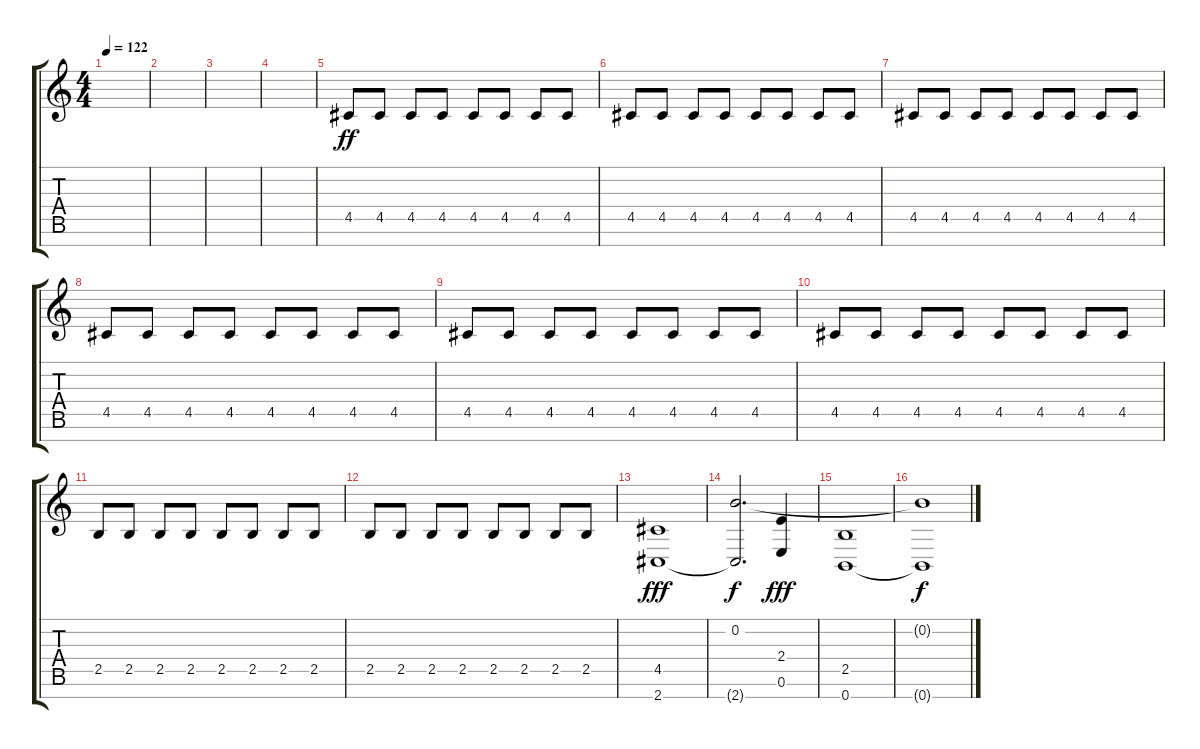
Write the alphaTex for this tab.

\track "" {solo instrument distortionguitar}
\staff {score tabs}
\tuning (E4 B3 G3 D3 A2 E2 B1) {hide}
\ts (4 4)
\tempo 122
\clef g2
\ks c
|
|
|
|
4.5.8{dy ff} 4.5.8 4.5.8 4.5.8 4.5.8 4.5.8 4.5.8 4.5.8 |
4.5.8 4.5.8 4.5.8 4.5.8 4.5.8 4.5.8 4.5.8 4.5.8 |
4.5.8 4.5.8 4.5.8 4.5.8 4.5.8 4.5.8 4.5.8 4.5.8 |
4.5.8 4.5.8 4.5.8 4.5.8 4.5.8 4.5.8 4.5.8 4.5.8 |
4.5.8 4.5.8 4.5.8 4.5.8 4.5.8 4.5.8 4.5.8 4.5.8 |
4.5.8 4.5.8 4.5.8 4.5.8 4.5.8 4.5.8 4.5.8 4.5.8 |
2.5.8 2.5.8 2.5.8 2.5.8 2.5.8 2.5.8 2.5.8 2.5.8 |
2.5.8 2.5.8 2.5.8 2.5.8 2.5.8 2.5.8 2.5.8 2.5.8 |
(4.5 2.7).1{dy fff} |
(0.2 2.7{t}).2{d dy f} (2.4 0.6).4{dy fff} |
(2.5 0.7).1 |
(0.2{t} 0.7{t}).1{dy f}
